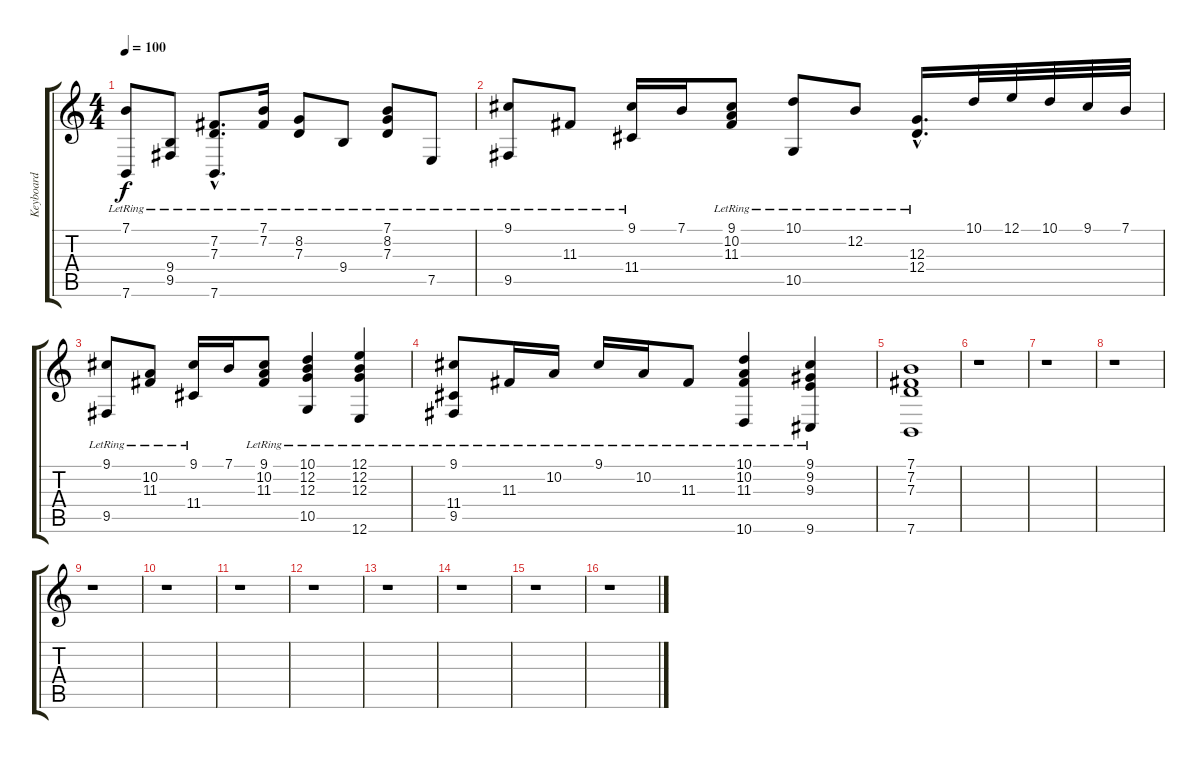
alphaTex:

\track ("Keyboard" "Keyboard") {instrument acousticgrandpiano}
\staff {score tabs}
\tuning (E4 B3 G3 D3 A2 E2) {hide}
\ts (4 4)
\tempo 100
\clef g2
\ks c
(7.1{lr} 7.6{lr}).8{dy f} (9.4{lr} 9.5{lr}).8 (7.2{hac lr} 7.3{hac lr} 7.6{hac lr}).8{d} (7.1{lr} 7.2).16 (8.2{lr} 7.3{lr}).8 9.4{lr}.8 (7.1{lr} 8.2{lr} 7.3{lr}).8 7.5{lr}.8 |
(9.1{lr} 9.5{lr}).8 11.3{lr}.8 (9.1 11.4{lr}).16 7.1.16 (9.1 10.2{lr} 11.3{lr}).8 (10.1{lr} 10.5{lr}).8 12.2{lr}.8 (12.3{hac lr} 12.4{hac lr}).16{d} 10.1.32 12.1.32 10.1.32 9.1.32 7.1.32 |
(9.1{lr} 9.5{lr}).8 (10.2{lr} 11.3{lr}).8 (9.1 11.4{lr}).16 7.1.16 (9.1 10.2{lr} 11.3{lr}).8 (10.1 12.2{lr} 12.3{lr} 10.5{lr}).4 (12.1 12.2{lr} 12.3{lr} 12.6{lr}).4 |
(9.1{lr} 11.4{lr} 9.5{lr}).8 11.3{lr}.16 10.2{lr}.16 9.1{lr}.16 10.2{lr}.16 11.3{lr}.8 (10.1{lr} 10.2{lr} 11.3{lr} 10.6).4 (9.1{lr} 9.2 9.3 9.6).4 |
(7.1 7.2 7.3 7.6).1 |
r.1 |
r.1 |
r.1 |
r.1 |
r.1 |
r.1 |
r.1 |
r.1 |
r.1 |
r.1 |
r.1
